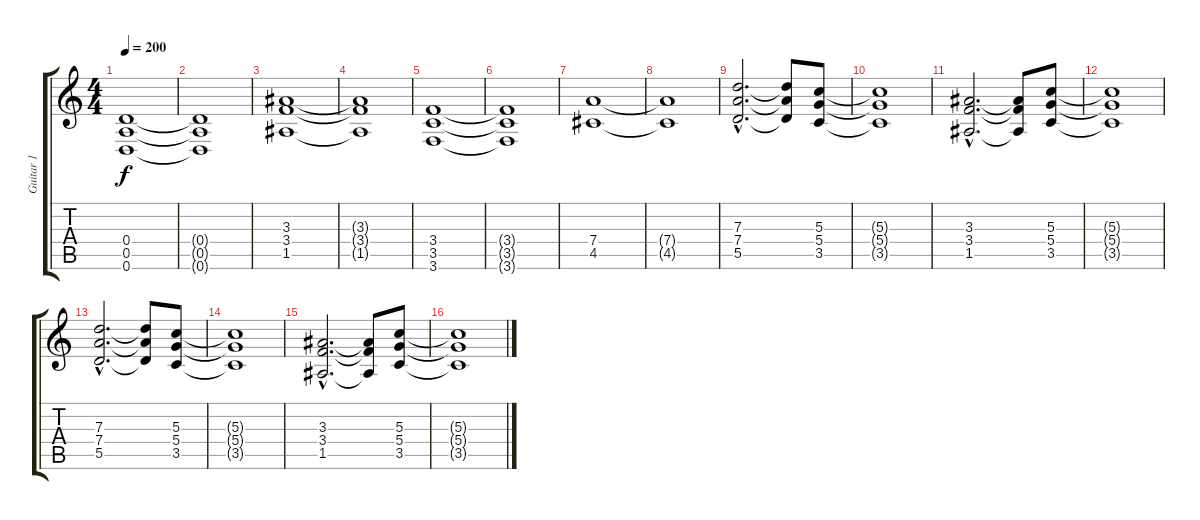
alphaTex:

\track ("Guitar 1" "Guitar 1") {instrument distortionguitar}
\staff {score tabs}
\tuning (E4 B3 G3 D3 A2 D2) {hide}
\ts (4 4)
\tempo 200
\clef g2
\ks c
(0.4 0.5 0.6).1{dy f} |
(0.4{t} 0.5{t} 0.6{t}).1 |
(3.3 3.4 1.5).1 |
(3.3{t} 3.4{t} 1.5{t}).1 |
(3.4 3.5 3.6).1 |
(3.4{t} 3.5{t} 3.6{t}).1 |
(7.4 4.5).1 |
(7.4{t} 4.5{t}).1 |
(7.3{hac} 7.4{hac} 5.5{hac}).2{d} (7.3{t} 7.4{t} 5.5{t}).8 (5.3 5.4 3.5).8 |
(5.3{t} 5.4{t} 3.5{t}).1 |
(3.3{hac} 3.4{hac} 1.5{hac}).2{d} (3.3{t} 3.4{t} 1.5{t}).8 (5.3 5.4 3.5).8 |
(5.3{t} 5.4{t} 3.5{t}).1 |
(7.3{hac} 7.4{hac} 5.5{hac}).2{d} (7.3{t} 7.4{t} 5.5{t}).8 (5.3 5.4 3.5).8 |
(5.3{t} 5.4{t} 3.5{t}).1 |
(3.3{hac} 3.4{hac} 1.5{hac}).2{d} (3.3{t} 3.4{t} 1.5{t}).8 (5.3 5.4 3.5).8 |
(5.3{t} 5.4{t} 3.5{t}).1
